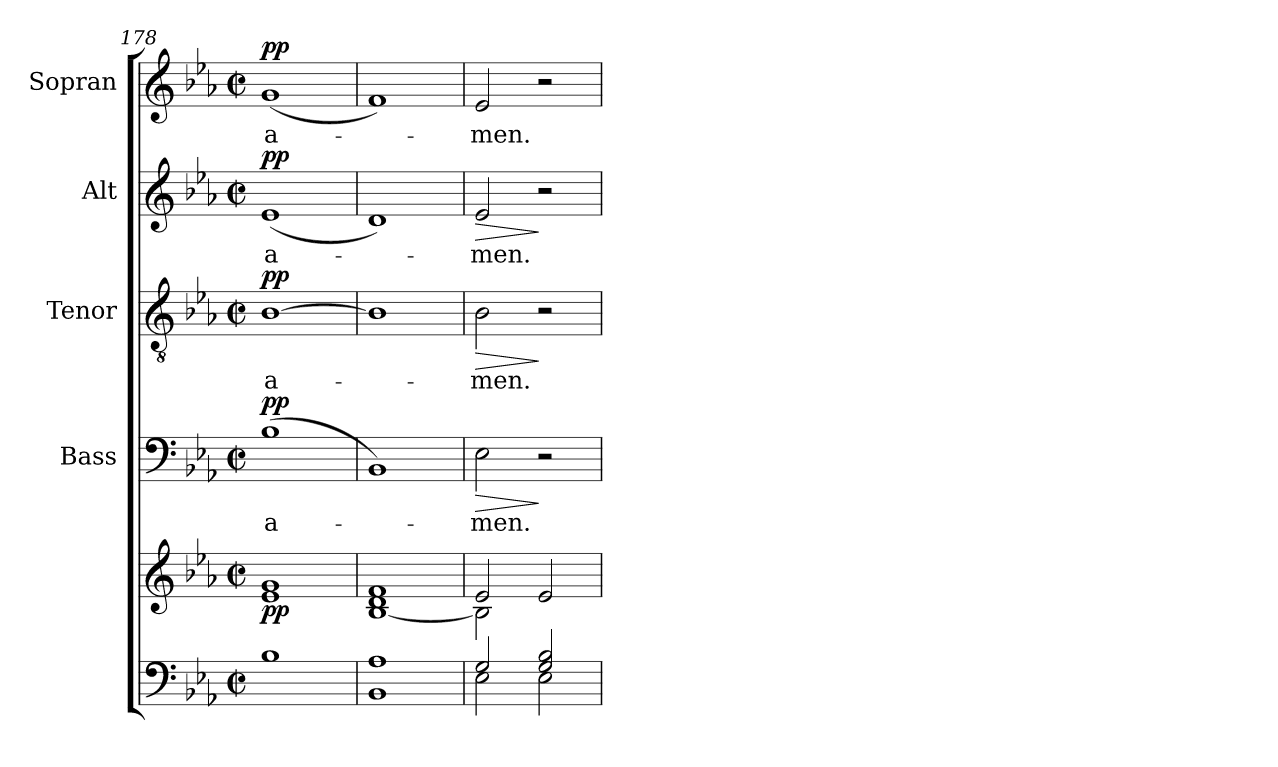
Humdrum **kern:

**kern	**kern	**dynam	**kern	**text	**dynam	**kern	**text	**dynam	**kern	**text	**dynam	**kern	**text	**dynam
*part5	*part5	*part5	*part4	*part4	*part4	*part3	*part3	*part3	*part2	*part2	*part2	*part1	*part1	*part1
*staff6	*staff5	*staff5/6	*staff4	*staff4	*staff4	*staff3	*staff3	*staff3	*staff2	*staff2	*staff2	*staff1	*staff1	*staff1
*	*	*	*I"Bass	*	*	*I"Tenor	*	*	*I"Alt	*	*	*I"Sopran	*	*
*	*	*	*I'B.	*	*	*I'T.	*	*	*I'A.	*	*	*I'S.	*	*
*clefF4	*clefG2	*	*clefF4	*	*	*clefGv2	*	*	*clefG2	*	*	*clefG2	*	*
*k[b-e-a-]	*k[b-e-a-]	*	*k[b-e-a-]	*	*	*k[b-e-a-]	*	*	*k[b-e-a-]	*	*	*k[b-e-a-]	*	*
*E-:	*E-:	*	*E-:	*	*	*E-:	*	*	*E-:	*	*	*E-:	*	*
*M2/2	*M2/2	*	*M2/2	*	*	*M2/2	*	*	*M2/2	*	*	*M2/2	*	*
*met(c|)	*met(c|)	*	*met(c|)	*	*	*met(c|)	*	*	*met(c|)	*	*	*met(c|)	*	*
=178	=178	=178	=178	=178	=178	=178	=178	=178	=178	=178	=178	=178	=178	=178
*	*^	*	*	*	*	*	*	*	*	*	*	*	*	*
!	!	!	!LO:DY:b	!	!LO:LY:b	!LO:DY:a	!	!LO:LY:b	!LO:DY:a	!	!LO:LY:b	!LO:DY:a	!	!LO:LY:b	!LO:DY:a
1B-	1g	1e-	pp	(>1B-	a-	pp	[1B-	a-	pp	(<1e-	a-	pp	(<1g	a-	pp
=179	=179	=179	=179	=179	=179	=179	=179	=179	=179	=179	=179	=179	=179	=179	=179
*^	*	*	*	*	*	*	*	*	*	*	*	*	*	*	*
1A-	1BB-	1f	[<1B- 1d	.	1BB-)	.	.	1B-]	.	.	1d)	.	.	1f)	.	.
=180	=180	=180	=180	=180	=180	=180	=180	=180	=180	=180	=180	=180	=180	=180	=180	=180
!	!	!	!	!	!	!LO:LY:b	!LO:HP:b	!	!LO:LY:b	!LO:HP:b	!	!LO:LY:b	!LO:HP:b	!	!LO:LY:b	!
2G/	2E-\	2e-/	2B-\]	.	2E-\	-men.	>	2B-\	-men.	>	2e-/	-men.	>	2e-/	-men.	.
2G/ 2B-/	2E-\	2e-/	2ryy	.	2r	.	]	2r	.	]	2r	.	]	2r	.	.
*v	*v	*	*	*	*	*	*	*	*	*	*	*	*	*	*	*
*	*v	*v	*	*	*	*	*	*	*	*	*	*	*	*	*
=	=	=	=	=	=	=	=	=	=	=	=	=	=	=
*-	*-	*-	*-	*-	*-	*-	*-	*-	*-	*-	*-	*-	*-	*-
